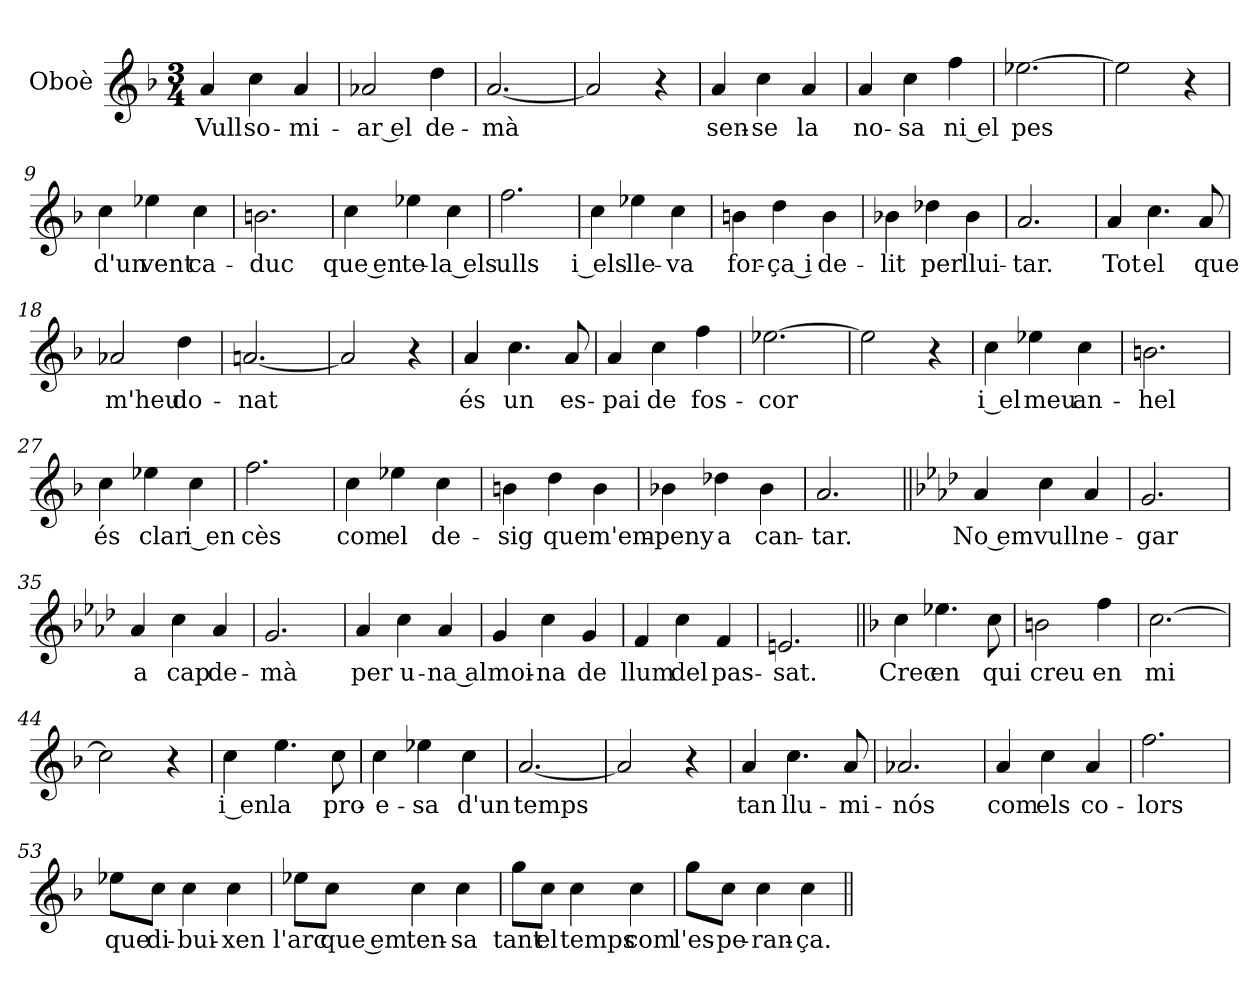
**kern	**text
*part1	*part1
*staff1	*staff1
*I"Oboè	*
*I'Ob.	*
*clefG2	*
*k[b-]	*
*M3/4	*
=1	=1
!	!LO:LY:b
4a/	Vull
!	!LO:LY:b
4cc\	so-
!	!LO:LY:b
4a/	-mi-
=2	=2
!	!LO:LY:b
2a-X/	ar el
!	!LO:LY:b
4dd\	de-
=3	=3
!	!LO:LY:b
[2.a/	-mà
=4	=4
2a/]	.
4r	.
=5	=5
!	!LO:LY:b
4a/	sen-
!	!LO:LY:b
4cc\	-se
!	!LO:LY:b
4a/	la
=6	=6
!	!LO:LY:b
4a/	no-
!	!LO:LY:b
4cc\	-sa
!	!LO:LY:b
4ff\	ni el
=7	=7
!	!LO:LY:b
[2.ee-X\	pes
=8	=8
2ee-\]	.
4r	.
=9	=9
!	!LO:LY:b
4cc\	d'un
!	!LO:LY:b
4ee-X\	vent
!	!LO:LY:b
4cc\	ca-
=10	=10
!	!LO:LY:b
2.bn\	-duc
!!LO:LB:g=z
=11	=11
!	!LO:LY:b
4cc\	que en
!	!LO:LY:b
4ee-X\	-te-
!	!LO:LY:b
4cc\	la els
=12	=12
!	!LO:LY:b
2.ff\	ulls
=13	=13
!	!LO:LY:b
4cc\	i els
!	!LO:LY:b
4ee-X\	lle-
!	!LO:LY:b
4cc\	-va
=14	=14
!	!LO:LY:b
4bn\	for-
!	!LO:LY:b
4dd\	ça i
!	!LO:LY:b
4b\	de-
=15	=15
!	!LO:LY:b
4b-X\	-lit
!	!LO:LY:b
4dd-X\	per
!	!LO:LY:b
4b-\	llui-
=16	=16
!	!LO:LY:b
2.a/	-tar.
=17	=17
!	!LO:LY:b
4a/	Tot
!	!LO:LY:b
4.cc\	el
!	!LO:LY:b
8a/	que
=18	=18
!	!LO:LY:b
2a-X/	m'heu
!	!LO:LY:b
4dd\	do-
=19	=19
!	!LO:LY:b
[2.an/	-nat
=20	=20
2a/]	.
4r	.
!!LO:LB:g=z
=21	=21
!	!LO:LY:b
4a/	és
!	!LO:LY:b
4.cc\	un
!	!LO:LY:b
8a/	es-
=22	=22
!	!LO:LY:b
4a/	-pai
!	!LO:LY:b
4cc\	de
!	!LO:LY:b
4ff\	fos-
=23	=23
!	!LO:LY:b
[2.ee-X\	-cor
=24	=24
2ee-\]	.
4r	.
=25	=25
!	!LO:LY:b
4cc\	i el
!	!LO:LY:b
4ee-X\	meu
!	!LO:LY:b
4cc\	an-
=26	=26
!	!LO:LY:b
2.bn\	-hel
=27	=27
!	!LO:LY:b
4cc\	és
!	!LO:LY:b
4ee-X\	clar
!	!LO:LY:b
4cc\	i en
=28	=28
!	!LO:LY:b
2.ff\	-cès
=29	=29
!	!LO:LY:b
4cc\	com
!	!LO:LY:b
4ee-X\	el
!	!LO:LY:b
4cc\	de-
=30	=30
!	!LO:LY:b
4bn\	-sig
!	!LO:LY:b
4dd\	que
!	!LO:LY:b
4b\	m'em-
!!LO:LB:g=z
=31	=31
!	!LO:LY:b
4b-X\	-peny
!	!LO:LY:b
4dd-X\	a
!	!LO:LY:b
4b-\	can-
=32	=32
!	!LO:LY:b
2.a/	-tar.
=33||	=33||
*k[b-e-a-d-]	*
!	!LO:LY:b
4a-/	No em
!	!LO:LY:b
4cc\	vull
!	!LO:LY:b
4a-/	ne-
=34	=34
!	!LO:LY:b
2.g/	-gar
=35	=35
!	!LO:LY:b
4a-/	a
!	!LO:LY:b
4cc\	cap
!	!LO:LY:b
4a-/	de-
=36	=36
!	!LO:LY:b
2.g/	-mà
=37	=37
!	!LO:LY:b
4a-/	per
!	!LO:LY:b
4cc\	u-
!	!LO:LY:b
4a-/	na al
=38	=38
!	!LO:LY:b
4g/	moi-
!	!LO:LY:b
4cc\	-na
!	!LO:LY:b
4g/	de
=39	=39
!	!LO:LY:b
4f/	llum
!	!LO:LY:b
4cc\	del
!	!LO:LY:b
4f/	pas-
!!LO:LB:g=z
=40	=40
!	!LO:LY:b
2.en/	-sat.
=41||	=41||
*k[b-]	*
!	!LO:LY:b
4cc\	Crec
!	!LO:LY:b
4.ee-X\	en
!	!LO:LY:b
8cc\	qui
=42	=42
!	!LO:LY:b
2bn\	creu
!	!LO:LY:b
4ff\	en
=43	=43
!	!LO:LY:b
[2.cc\	mi
=44	=44
2cc\]	.
4r	.
=45	=45
!	!LO:LY:b
4cc\	i en
!	!LO:LY:b
4.ee\	la
!	!LO:LY:b
8cc\	pro-
=46	=46
!	!LO:LY:b
4cc\	-e-
!	!LO:LY:b
4ee-X\	-sa
!	!LO:LY:b
4cc\	d'un
=47	=47
!	!LO:LY:b
[2.a/	temps
=48	=48
2a/]	.
4r	.
=49	=49
!	!LO:LY:b
4a/	tan
!	!LO:LY:b
4.cc\	llu-
!	!LO:LY:b
8a/	-mi-
=50	=50
!	!LO:LY:b
2.a-X/	-nós
!!LO:LB:g=z
=51	=51
!	!LO:LY:b
4a/	com
!	!LO:LY:b
4cc\	els
!	!LO:LY:b
4a/	co-
=52	=52
!	!LO:LY:b
2.ff\	-lors
=53	=53
!	!LO:LY:b
8ee-X\L	que
!	!LO:LY:b
8cc\J	di-
!	!LO:LY:b
4cc\	-bui-
!	!LO:LY:b
4cc\	-xen
=54	=54
!	!LO:LY:b
8ee-X\L	l'arc
!	!LO:LY:b
8cc\J	que em
!	!LO:LY:b
4cc\	ten-
!	!LO:LY:b
4cc\	-sa
=55	=55
!	!LO:LY:b
8gg\L	tant
!	!LO:LY:b
8cc\J	el
!	!LO:LY:b
4cc\	temps
!	!LO:LY:b
4cc\	com
=56	=56
!	!LO:LY:b
8gg\L	l'es-
!	!LO:LY:b
8cc\J	-pe-
!	!LO:LY:b
4cc\	-ran-
!	!LO:LY:b
4cc\	-ça.
=||	=||
*-	*-
